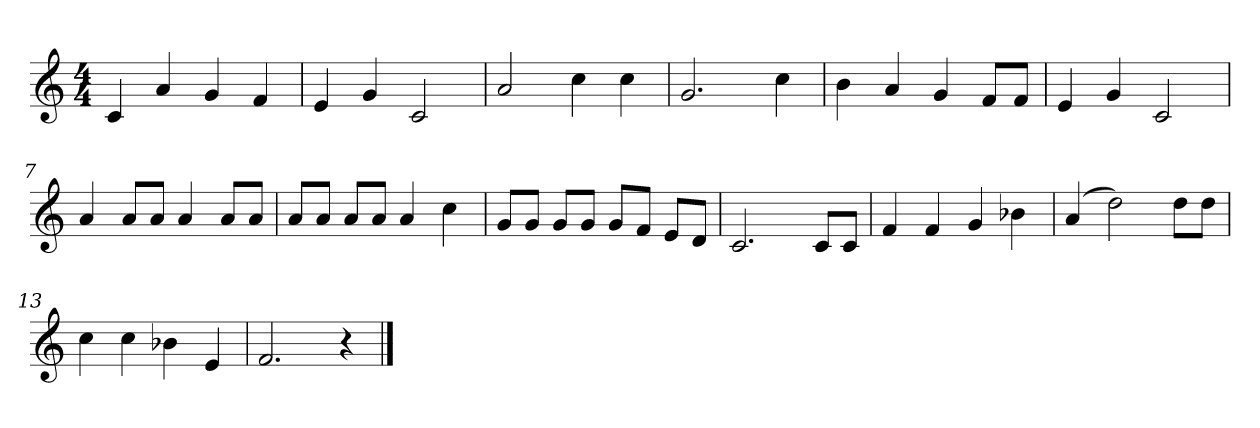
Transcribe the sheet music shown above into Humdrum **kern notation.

**kern
*part1
*staff1
*k[]
*M4/4
*MM120
=1
4c
4a
4g
4f
=2
4e
4g
2c
=3
2a
4cc
4cc
=4
2.g
4cc
=5
4b
4a
4g
8fL
8fJ
=6
4e
4g
2c
=7
4a
8aL
8aJ
4a
8aL
8aJ
=8
8aL
8aJ
8aL
8aJ
4a
4cc
=9
8gL
8gJ
8gL
8gJ
8gL
8fJ
8eL
8dJ
=10
2.c
8cL
8cJ
=11
4f
4f
4g
4b-X
=12
(4a
2dd)
8ddL
8ddJ
=13
4cc
4cc
4b-X
4e
=14
2.f
4r
==
*-
